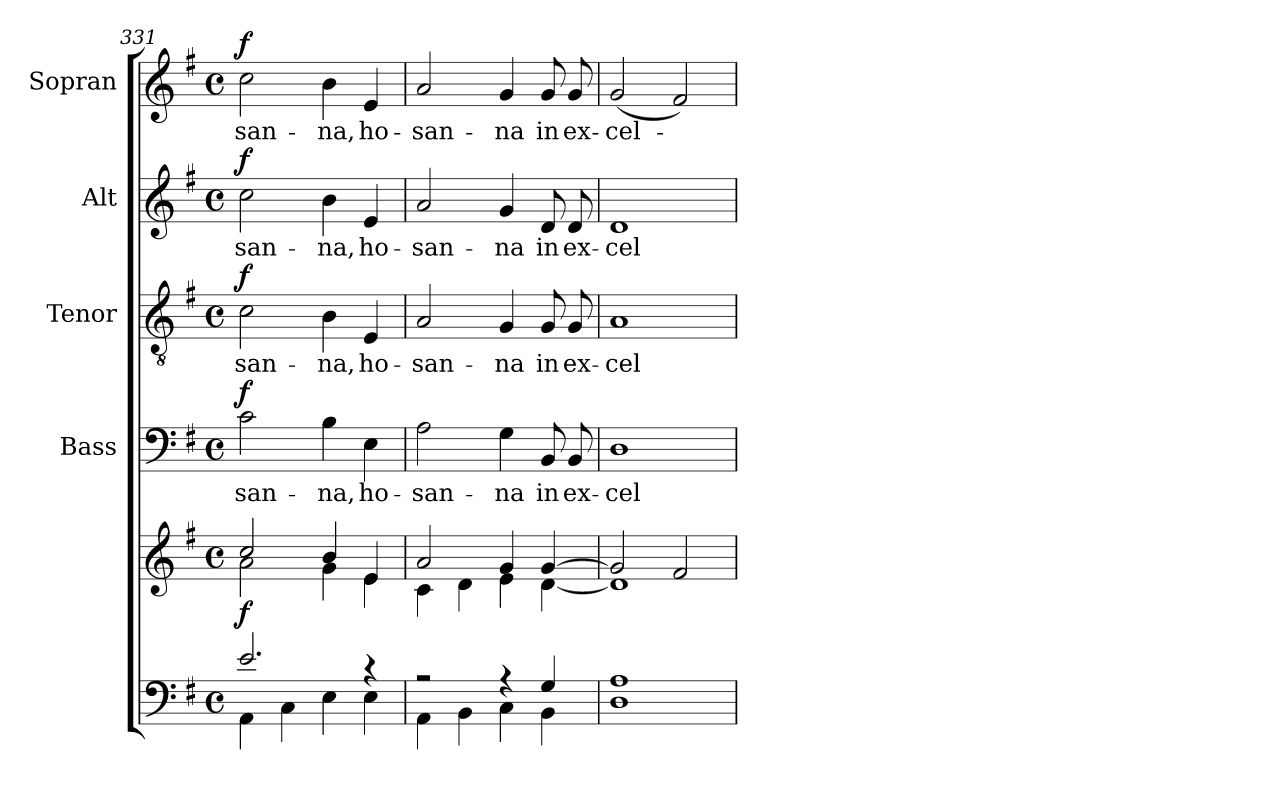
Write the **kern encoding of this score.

**kern	**kern	**dynam	**kern	**text	**dynam	**kern	**text	**dynam	**kern	**text	**dynam	**kern	**text	**dynam
*part5	*part5	*part5	*part4	*part4	*part4	*part3	*part3	*part3	*part2	*part2	*part2	*part1	*part1	*part1
*staff6	*staff5	*staff5/6	*staff4	*staff4	*staff4	*staff3	*staff3	*staff3	*staff2	*staff2	*staff2	*staff1	*staff1	*staff1
*	*	*	*I"Bass	*	*	*I"Tenor	*	*	*I"Alt	*	*	*I"Sopran	*	*
*	*	*	*I'B.	*	*	*I'T.	*	*	*I'A.	*	*	*I'S.	*	*
*clefF4	*clefG2	*	*clefF4	*	*	*clefGv2	*	*	*clefG2	*	*	*clefG2	*	*
*k[f#]	*k[f#]	*	*k[f#]	*	*	*k[f#]	*	*	*k[f#]	*	*	*k[f#]	*	*
*G:	*G:	*	*G:	*	*	*G:	*	*	*G:	*	*	*G:	*	*
*M4/4	*M4/4	*	*M4/4	*	*	*M4/4	*	*	*M4/4	*	*	*M4/4	*	*
*met(c)	*met(c)	*	*met(c)	*	*	*met(c)	*	*	*met(c)	*	*	*met(c)	*	*
=331	=331	=331	=331	=331	=331	=331	=331	=331	=331	=331	=331	=331	=331	=331
*^	*^	*	*	*	*	*	*	*	*	*	*	*	*	*
!	!	!	!	!LO:DY:b	!	!LO:LY:b	!LO:DY:a	!	!LO:LY:b	!LO:DY:a	!	!LO:LY:b	!LO:DY:a	!	!LO:LY:b	!LO:DY:a
2.e/	4AA\	2cc/	2a\	f	2c\	-san-	f	2c\	-san-	f	2cc\	-san-	f	2cc\	-san-	f
.	4C\	.	.	.	.	.	.	.	.	.	.	.	.	.	.	.
!	!	!	!	!	!	!LO:LY:b	!	!	!LO:LY:b	!	!	!LO:LY:b	!	!	!LO:LY:b	!
.	4E\	4b/	4g\	.	4B\	-na,	.	4B\	-na,	.	4b\	-na,	.	4b\	-na,	.
!	!	!	!	!	!	!LO:LY:b	!	!	!LO:LY:b	!	!	!LO:LY:b	!	!	!LO:LY:b	!
4rc	4E\	4e/	4e\	.	4E\	ho-	.	4E/	ho-	.	4e/	ho-	.	4e/	ho-	.
=332	=332	=332	=332	=332	=332	=332	=332	=332	=332	=332	=332	=332	=332	=332	=332	=332
!	!	!	!	!	!	!LO:LY:b	!	!	!LO:LY:b	!	!	!LO:LY:b	!	!	!LO:LY:b	!
2rA	4AA\	2a/	4c\	.	2A\	-san-	.	2A/	-san-	.	2a/	-san-	.	2a/	-san-	.
.	4BB\	.	4d\	.	.	.	.	.	.	.	.	.	.	.	.	.
!	!	!	!	!	!	!LO:LY:b	!	!	!LO:LY:b	!	!	!LO:LY:b	!	!	!LO:LY:b	!
4rA	4C\	4g/	4e\	.	4G\	-na	.	4G/	-na	.	4g/	-na	.	4g/	-na	.
!	!	!	!	!	!	!LO:LY:b	!	!	!LO:LY:b	!	!	!LO:LY:b	!	!	!LO:LY:b	!
4G/	4BB\	[>4g/	[<4d\	.	8BB/	in	.	8G/	in	.	8d/	in	.	8g/	in	.
!	!	!	!	!	!	!LO:LY:b	!	!	!LO:LY:b	!	!	!LO:LY:b	!	!	!LO:LY:b	!
.	.	.	.	.	8BB/	ex-	.	8G/	ex-	.	8d/	ex-	.	8g/	ex-	.
=333	=333	=333	=333	=333	=333	=333	=333	=333	=333	=333	=333	=333	=333	=333	=333	=333
!	!	!	!	!	!	!LO:LY:b	!	!	!LO:LY:b	!	!	!LO:LY:b	!	!	!LO:LY:b	!
1A	1D	2g/]	1d]	.	1D	-cel-	.	1A	-cel-	.	1d	-cel-	.	(<2g/	-cel-	.
.	.	2f#/	.	.	.	.	.	.	.	.	.	.	.	2f#/)	.	.
*v	*v	*	*	*	*	*	*	*	*	*	*	*	*	*	*	*
*	*v	*v	*	*	*	*	*	*	*	*	*	*	*	*	*
=	=	=	=	=	=	=	=	=	=	=	=	=	=	=
*-	*-	*-	*-	*-	*-	*-	*-	*-	*-	*-	*-	*-	*-	*-
